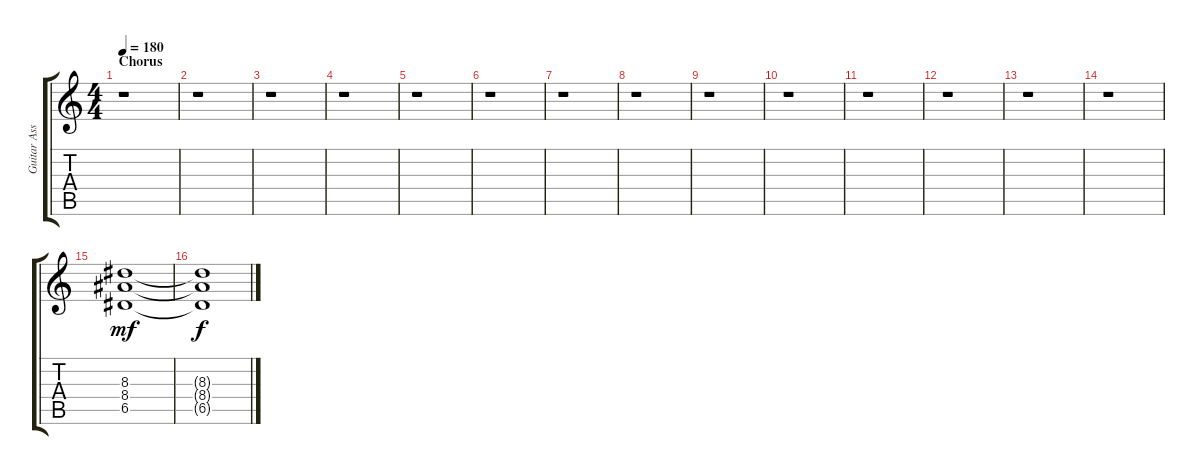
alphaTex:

\track ("Guitar Assisted" "Guitar Ass") {instrument overdrivenguitar}
\staff {score tabs}
\tuning (E4 B3 G3 D3 A2 E2) {hide}
\ts (4 4)
\section ("" "Chorus")
\tempo 180
\clef g2
\ks c
r.1{dy f} |
r.1 |
r.1 |
r.1 |
r.1 |
r.1 |
r.1 |
r.1 |
r.1 |
r.1 |
r.1 |
r.1 |
r.1 |
r.1 |
(8.3 8.4 6.5).1{dy mf} |
(8.3{t} 8.4{t} 6.5{t}).1{dy f}
